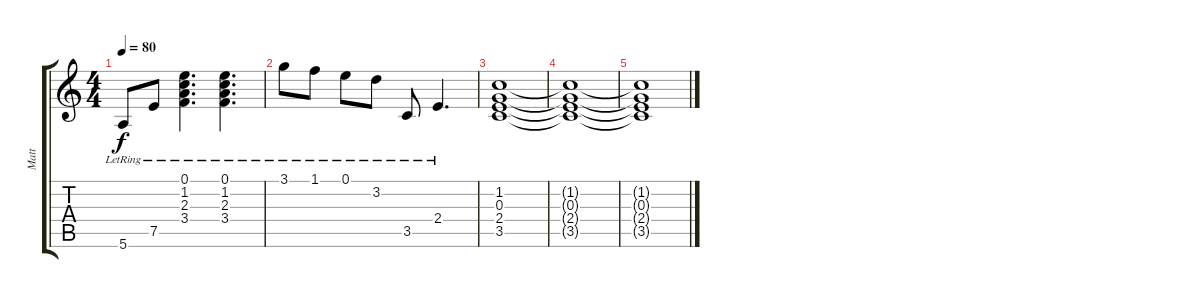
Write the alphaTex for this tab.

\track ("Matt" "Matt") {instrument acousticguitarsteel}
\staff {score tabs}
\tuning (E4 B3 G3 D3 A2 E2) {hide}
\ts (4 4)
\tempo 80
\clef g2
\ks c
5.6{lr}.8{dy f} 7.5{lr}.8 (0.1 1.2 2.3{lr} 3.4{lr}).4{d} (0.1{lr} 1.2{lr} 2.3{lr} 3.4{lr}).4{d} |
3.1{lr}.8 1.1{lr}.8 0.1{lr}.8 3.2{lr}.8 3.5{lr}.8 2.4{lr}.4{d} |
(1.2 0.3 2.4 3.5).1 |
(1.2{t} 0.3{t} 2.4{t} 3.5{t}).1 |
(1.2{t} 0.3{t} 2.4{t} 3.5{t}).1
